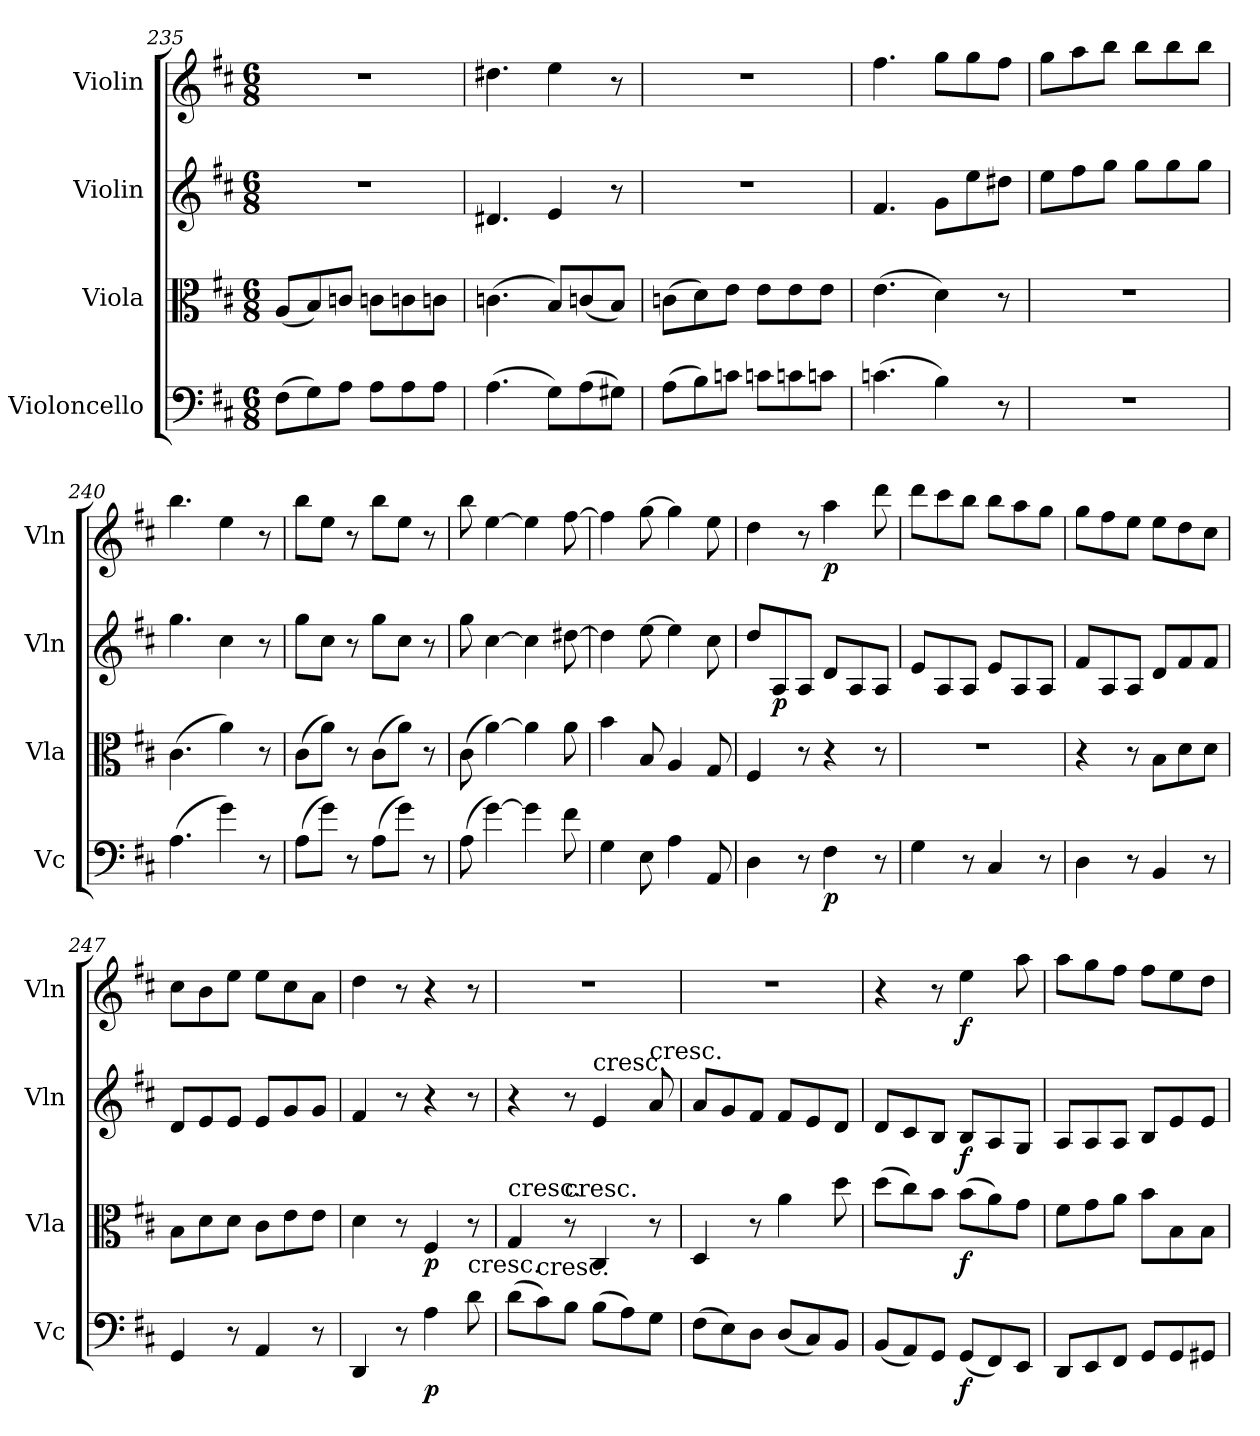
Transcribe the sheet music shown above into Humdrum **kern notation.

**kern	**dynam	**kern	**dynam	**kern	**dynam	**kern	**dynam
*part4	*part4	*part3	*part3	*part2	*part2	*part1	*part1
*staff4	*staff4	*staff3	*staff3	*staff2	*staff2	*staff1	*staff1
*I"Violoncello	*	*I"Viola	*	*I"Violin	*	*I"Violin	*
*I'Vc	*	*I'Vla	*	*I'Vln	*	*I'Vln	*
*clefF4	*	*clefC3	*	*clefG2	*	*clefG2	*
*k[f#c#]	*	*k[f#c#]	*	*k[f#c#]	*	*k[f#c#]	*
*M6/8	*	*M6/8	*	*M6/8	*	*M6/8	*
=235	=235	=235	=235	=235	=235	=235	=235
(8F#\L	.	(8A/L	.	2.r	.	2.r	.
8G\)	.	8B/)	.	.	.	.	.
8A\J	.	8cn/J	.	.	.	.	.
8A\L	.	8cn\L	.	.	.	.	.
8A\	.	8cn\	.	.	.	.	.
8A\J	.	8cn\J	.	.	.	.	.
=236	=236	=236	=236	=236	=236	=236	=236
(4.A\	.	(4.cn\	.	4.d#X/	.	4.dd#X\	.
8G\L)	.	8B/L)	.	4e/	.	4ee\	.
(8A\	.	(8cn/	.	.	.	.	.
8G#X\J)	.	8B/J)	.	8r	.	8r	.
=237	=237	=237	=237	=237	=237	=237	=237
(8A\L	.	(8cn\L	.	2.r	.	2.r	.
8B\)	.	8d\)	.	.	.	.	.
8cn\J	.	8e\J	.	.	.	.	.
8cn\L	.	8e\L	.	.	.	.	.
8cn\	.	8e\	.	.	.	.	.
8cn\J	.	8e\J	.	.	.	.	.
=238	=238	=238	=238	=238	=238	=238	=238
(4.cn\	.	(4.e\	.	4.f#/	.	4.ff#\	.
4B\)	.	4d\)	.	8g\L	.	8gg\L	.
.	.	.	.	8ee\	.	8gg\	.
8r	.	8r	.	8dd#X\J	.	8ff#\J	.
=239	=239	=239	=239	=239	=239	=239	=239
2.r	.	2.r	.	8ee\L	.	8gg\L	.
.	.	.	.	8ff#\	.	8aa\	.
.	.	.	.	8gg\J	.	8bb\J	.
.	.	.	.	8gg\L	.	8bb\L	.
.	.	.	.	8gg\	.	8bb\	.
.	.	.	.	8gg\J	.	8bb\J	.
=240	=240	=240	=240	=240	=240	=240	=240
(4.A\	.	(4.c#\	.	4.gg\	.	4.bb\	.
4g\)	.	4a\)	.	4cc#\	.	4ee\	.
8r	.	8r	.	8r	.	8r	.
=241	=241	=241	=241	=241	=241	=241	=241
(8A\L	.	(8c#\L	.	8gg\L	.	8bb\L	.
8g\J)	.	8a\J)	.	8cc#\J	.	8ee\J	.
8r	.	8r	.	8r	.	8r	.
(8A\L	.	(8c#\L	.	8gg\L	.	8bb\L	.
8g\J)	.	8a\J)	.	8cc#\J	.	8ee\J	.
8r	.	8r	.	8r	.	8r	.
=242	=242	=242	=242	=242	=242	=242	=242
(8A\	.	(8c#\	.	8gg\	.	8bb\	.
[4g\)	.	[4a\)	.	[4cc#\	.	[4ee\	.
4g\]	.	4a\]	.	4cc#\]	.	4ee\]	.
8f#\	.	8a\	.	[8dd#X\	.	[8ff#\	.
=243	=243	=243	=243	=243	=243	=243	=243
4G\	.	4b\	.	4dd#\]	.	4ff#\]	.
8E\	.	8B/	.	[8ee\	.	[8gg\	.
4A\	.	4A/	.	4ee\]	.	4gg\]	.
8AA/	.	8G/	.	8cc#\	.	8ee\	.
=244	=244	=244	=244	=244	=244	=244	=244
4D\	.	4F#/	.	8dd/L	.	4dd\	.
.	.	.	.	8A/	p	.	.
8r	.	8r	.	8A/J	.	8r	.
4F#\	p	4r	.	8d/L	.	4aa\	p
.	.	.	.	8A/	.	.	.
8r	.	8r	.	8A/J	.	8ddd\	.
=245	=245	=245	=245	=245	=245	=245	=245
4G\	.	2.r	.	8e/L	.	8ddd\L	.
.	.	.	.	8A/	.	8ccc#\	.
8r	.	.	.	8A/J	.	8bb\J	.
4C#/	.	.	.	8e/L	.	8bb\L	.
.	.	.	.	8A/	.	8aa\	.
8r	.	.	.	8A/J	.	8gg\J	.
=246	=246	=246	=246	=246	=246	=246	=246
4D\	.	4r	.	8f#/L	.	8gg\L	.
.	.	.	.	8A/	.	8ff#\	.
8r	.	8r	.	8A/J	.	8ee\J	.
4BB/	.	8B\L	.	8d/L	.	8ee\L	.
.	.	8d\	.	8f#/	.	8dd\	.
8r	.	8d\J	.	8f#/J	.	8cc#\J	.
=247	=247	=247	=247	=247	=247	=247	=247
4GG/	.	8B\L	.	8d/L	.	8cc#\L	.
.	.	8d\	.	8e/	.	8b\	.
8r	.	8d\J	.	8e/J	.	8ee\J	.
4AA/	.	8c#\L	.	8e/L	.	8ee\L	.
.	.	8e\	.	8g/	.	8cc#\	.
8r	.	8e\J	.	8g/J	.	8a\J	.
=248	=248	=248	=248	=248	=248	=248	=248
4DD/	.	4d\	.	4f#/	.	4dd\	.
8r	.	8r	.	8r	.	8r	.
4A\	p	4F#/	p	4r	.	4r	.
!LO:TX:t=cresc.	!	!	!	!	!	!	!
8d\	.	8r	.	8r	.	8r	.
=249	=249	=249	=249	=249	=249	=249	=249
!	!	!LO:TX:t=cresc.	!	!	!	!	!
(8d\L	.	4G/	.	4r	.	2.r	.
!LO:TX:t=cresc.	!	!	!	!	!	!	!
8c#\)	.	.	.	.	.	.	.
!	!	!LO:TX:t=cresc.	!	!	!	!	!
8B\J	.	8r	.	8r	.	.	.
!	!	!	!	!LO:TX:t=cresc.	!	!	!
(8B\L	.	4C#/	.	4e/	.	.	.
8A\)	.	.	.	.	.	.	.
!	!	!	!	!LO:TX:t=cresc.	!	!	!
8G\J	.	8r	.	8a/	.	.	.
=250	=250	=250	=250	=250	=250	=250	=250
(8F#\L	.	4D/	.	8a/L	.	2.r	.
8E\)	.	.	.	8g/	.	.	.
8D\J	.	8r	.	8f#/J	.	.	.
(8D/L	.	4a\	.	8f#/L	.	.	.
8C#/)	.	.	.	8e/	.	.	.
8BB/J	.	8dd\	.	8d/J	.	.	.
=251	=251	=251	=251	=251	=251	=251	=251
(8BB/L	.	(8dd\L	.	8d/L	.	4r	.
8AA/)	.	8cc#\)	.	8c#/	.	.	.
8GG/J	.	8b\J	.	8B/J	.	8r	.
(8GG/L	f	(8b\L	f	8B/L	f	4ee\	f
8FF#/)	.	8a\)	.	8A/	.	.	.
8EE/J	.	8g\J	.	8G/J	.	8aa\	.
=252	=252	=252	=252	=252	=252	=252	=252
8DD/L	.	8f#\L	.	8A/L	.	8aa\L	.
8EE/	.	8g\	.	8A/	.	8gg\	.
8FF#/J	.	8a\J	.	8A/J	.	8ff#\J	.
8GG/L	.	8b\L	.	8B/L	.	8ff#\L	.
8GG/	.	8B\	.	8e/	.	8ee\	.
8GG#X/J	.	8B\J	.	8e/J	.	8dd\J	.
=	=	=	=	=	=	=	=
*-	*-	*-	*-	*-	*-	*-	*-
